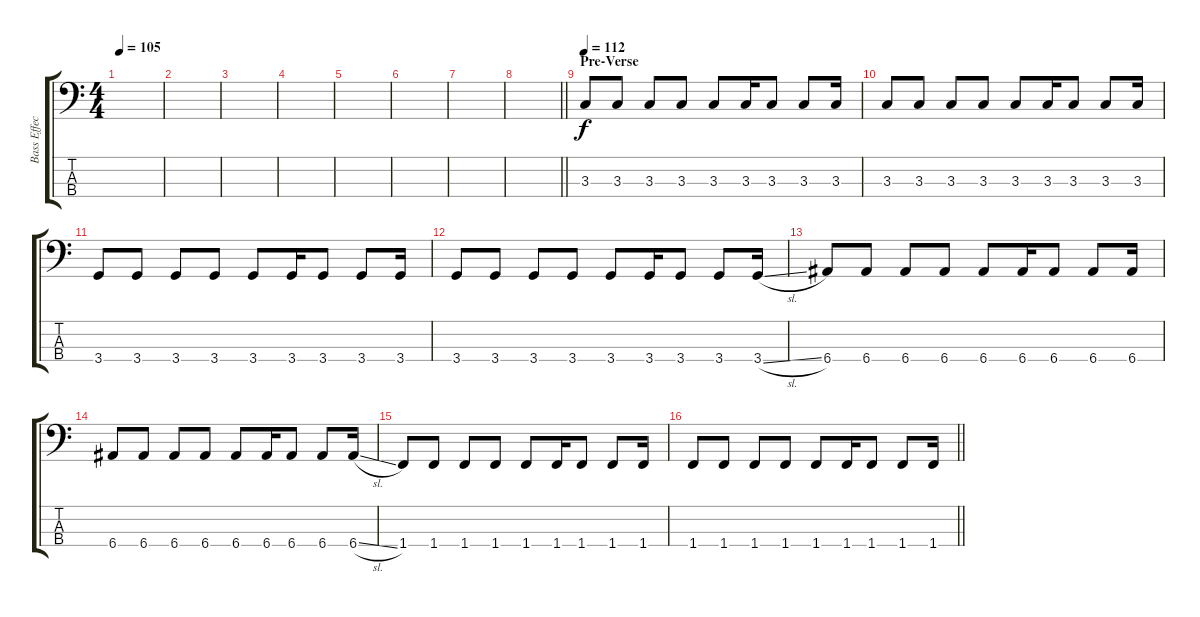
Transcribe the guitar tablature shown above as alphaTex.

\track ("Bass Effect" "Bass Effec") {instrument overdrivenguitar}
\staff {score tabs}
\tuning (G2 D2 A1 E1) {hide}
\ts (4 4)
\tempo 105
\clef f4
\ks c
|
|
|
|
|
|
|
\barLineRight lightlight
|
\section ("" "Pre-Verse")
\tempo 112
3.3.8 3.3.8 3.3.8 3.3.8 3.3.8 3.3.16 3.3.8 3.3.8 3.3.16 |
3.3.8 3.3.8 3.3.8 3.3.8 3.3.8 3.3.16 3.3.8 3.3.8 3.3.16 |
3.4.8 3.4.8 3.4.8 3.4.8 3.4.8 3.4.16 3.4.8 3.4.8 3.4.16 |
3.4.8 3.4.8 3.4.8 3.4.8 3.4.8 3.4.16 3.4.8 3.4.8 3.4{sl}.16 |
6.4.8 6.4.8 6.4.8 6.4.8 6.4.8 6.4.16 6.4.8 6.4.8 6.4.16 |
6.4.8 6.4.8 6.4.8 6.4.8 6.4.8 6.4.16 6.4.8 6.4.8 6.4{sl}.16 |
1.4.8 1.4.8 1.4.8 1.4.8 1.4.8 1.4.16 1.4.8 1.4.8 1.4.16 |
\barLineRight lightlight
1.4.8 1.4.8 1.4.8 1.4.8 1.4.8 1.4.16 1.4.8 1.4.8 1.4.16
